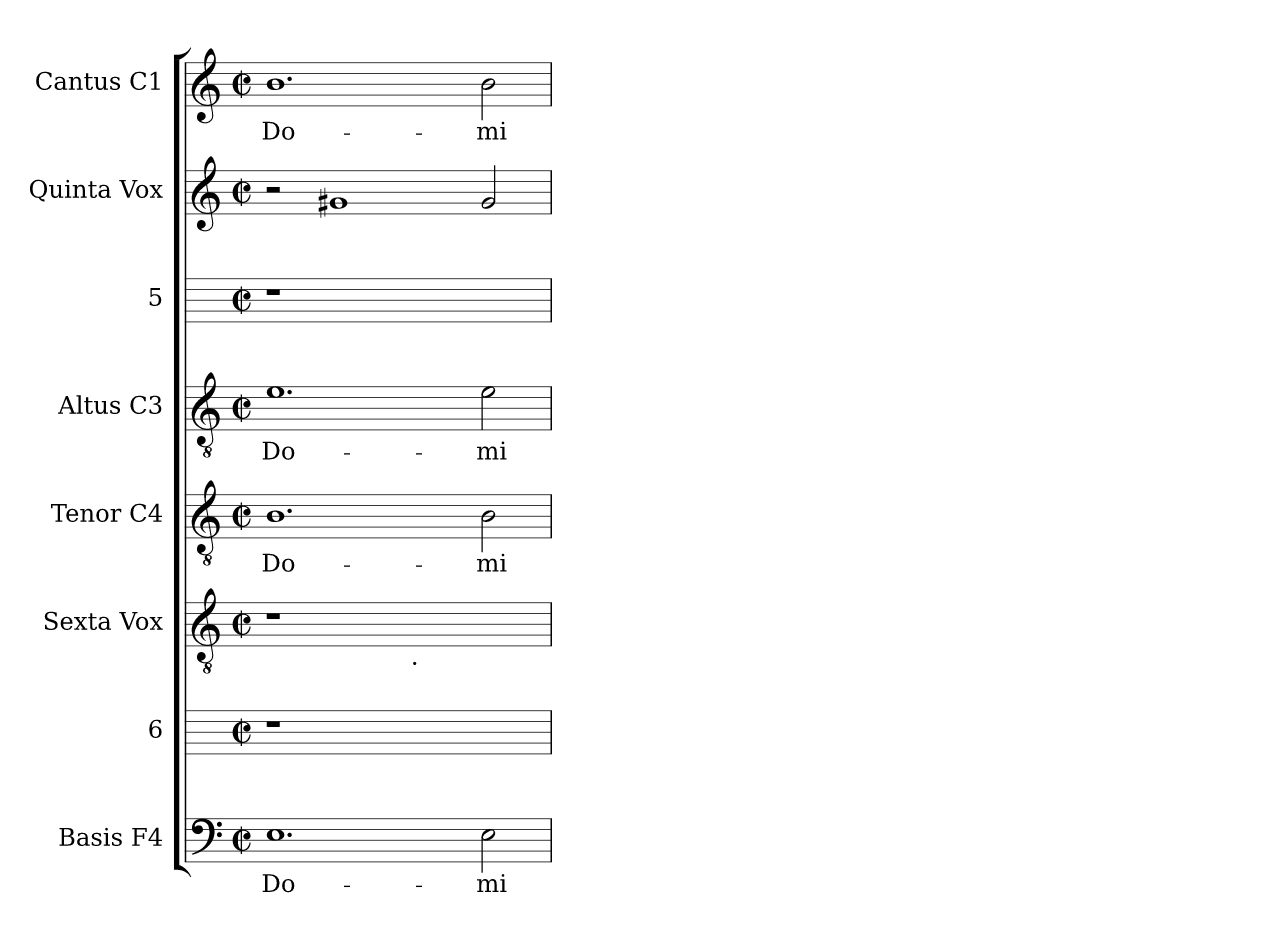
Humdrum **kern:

**kern	**text	**kern	**kern	**kern	**text	**kern	**text	**kern	**kern	**kern	**text
*part8	*part8	*part7	*part6	*part5	*part5	*part4	*part4	*part3	*part2	*part1	*part1
*staff8	*staff8	*staff7	*staff6	*staff5	*staff5	*staff4	*staff4	*staff3	*staff2	*staff1	*staff1
*I"Basis  F4	*	*I"6	*I"Sexta  Vox	*I"Tenor  C4	*	*I"Altus  C3	*	*I"5	*I"Quinta  Vox	*I"Cantus  C1	*
*I'B	*	*	*	*I'T	*	*I'A	*	*	*	*I'C	*
!!LO:PB:g=z
*stria5	*	*stria5	*stria5	*stria5	*	*stria5	*	*stria5	*stria5	*stria5	*
*clefF4	*	*	*clefGv2	*clefGv2	*	*clefGv2	*	*	*clefG2	*clefG2	*
*k[]	*	*k[]	*k[]	*k[]	*	*k[]	*	*k[]	*k[]	*k[]	*
*C:	*	*C:	*C:	*C:	*	*C:	*	*C:	*C:	*C:	*
*M2/2	*	*M2/2	*M2/2	*M2/2	*	*M2/2	*	*M2/2	*M2/2	*M2/2	*
*met(c|)	*	*met(c|)	*met(c|)	*met(c|)	*	*met(c|)	*	*met(c|)	*met(c|)	*met(c|)	*
=1	=1	=1	=1	=1	=1	=1	=1	=1	=1	=1	=1
!	!LO:LY:b:cj	!	!	!	!LO:LY:b:cj	!	!LO:LY:b:cj	!	!	!	!LO:LY:b:cj
*	*	*	*^	*	*	*	*	*	*	*	*
1.E	Do-	1r	1r	2ryy	1.B	Do-	1.e	Do-	1r	2r	1.b	Do-
.	.	.	.	4ryy	.	.	.	.	.	1g#X	.	.
.	.	.	.	8...ryy	.	.	.	.	.	.	.	.
!	!	!	!	!LO:TX:b:t=.	!	!	!	!	!	!	!	!
.	.	.	.	1ryy	.	.	.	.	.	.	.	.
.	.	1ryy	1ryy	.	.	.	.	.	1ryy	.	.	.
!	!LO:LY:b:cj	!	!	!	!	!LO:LY:b:cj	!	!LO:LY:b:cj	!	!	!	!LO:LY:b:cj
2E\	-mi-	.	.	.	2B\	-mi-	2e\	-mi-	.	2g#/	2b\	-mi-
.	.	.	.	64ryy	.	.	.	.	.	.	.	.
*	*	*	*v	*v	*	*	*	*	*	*	*	*
=	=	=	=	=	=	=	=	=	=	=	=
*-	*-	*-	*-	*-	*-	*-	*-	*-	*-	*-	*-
